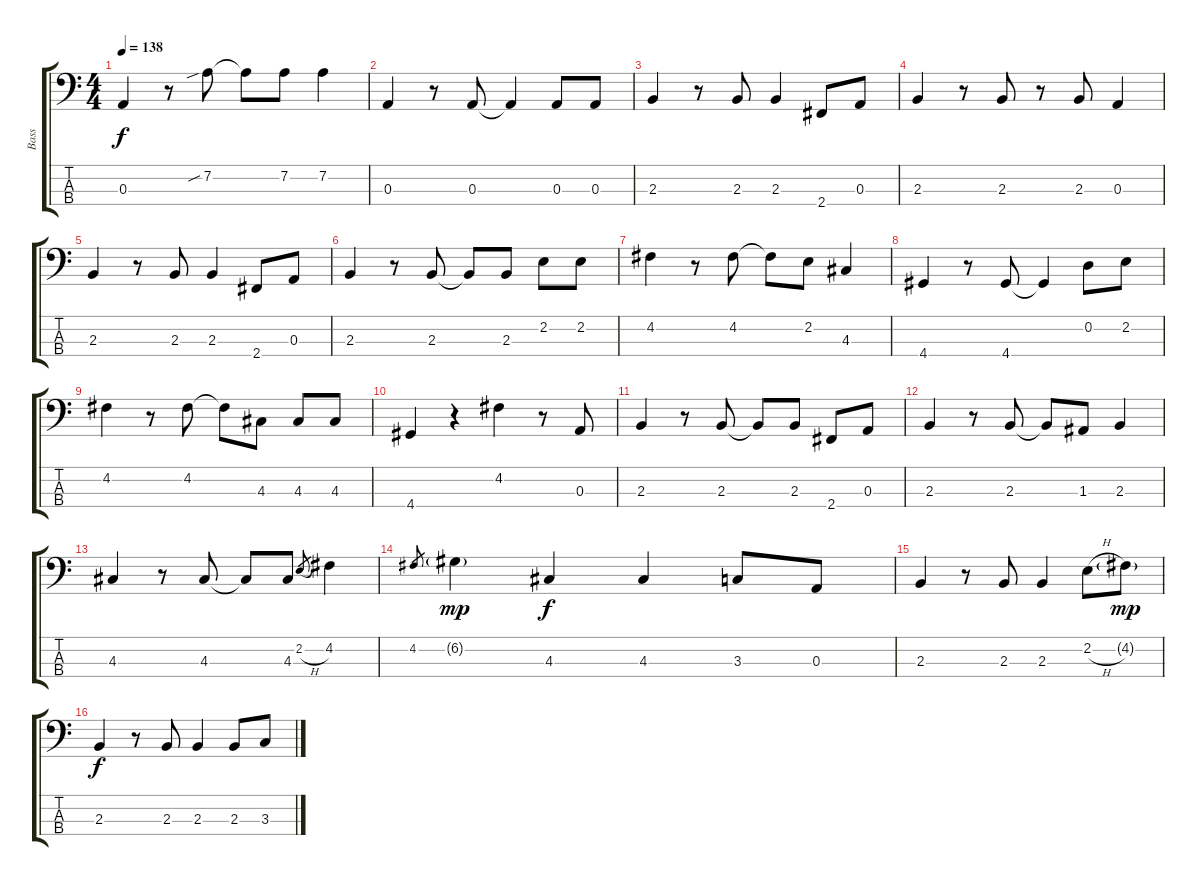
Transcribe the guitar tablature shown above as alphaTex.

\track ("Bass" "Bass") {instrument electricbassfinger}
\staff {score tabs}
\tuning (G2 D2 A1 E1) {hide}
\ts (4 4)
\tempo 138
\clef f4
\ks c
0.3.4{dy f} r.8 7.2{sib}.8 7.2{t}.8 7.2.8 7.2.4 |
0.3.4 r.8 0.3.8 0.3{t}.4 0.3.8 0.3.8 |
2.3.4 r.8 2.3.8 2.3.4 2.4.8 0.3.8 |
2.3.4 r.8 2.3.8 r.8 2.3.8 0.3.4 |
2.3.4 r.8 2.3.8 2.3.4 2.4.8 0.3.8 |
2.3.4 r.8 2.3.8 2.3{t}.8 2.3.8 2.2.8 2.2.8 |
4.2.4 r.8 4.2.8 4.2{t}.8 2.2.8 4.3.4 |
4.4.4 r.8 4.4.8 4.4{t}.4 0.2.8 2.2.8 |
4.2.4 r.8 4.2.8 4.2{t}.8 4.3.8 4.3.8 4.3.8 |
4.4.4 r.4 4.2.4 r.8 0.3.8 |
2.3.4 r.8 2.3.8 2.3{t}.8 2.3.8 2.4.8 0.3.8 |
2.3.4 r.8 2.3.8 2.3{t}.8 1.3.8 2.3.4 |
4.3.4 r.8 4.3.8 4.3{t}.8 4.3.8 2.2{h}.8{gr} 4.2.4 |
4.2.8{gr} 6.2{g}.4{dy mp} 4.3.4{dy f} 4.3.4 3.3.8 0.3.8 |
2.3.4 r.8 2.3.8 2.3.4 2.2{h}.8 4.2{g}.8{dy mp} |
2.3.4{dy f} r.8 2.3.8 2.3.4 2.3.8 3.3.8
